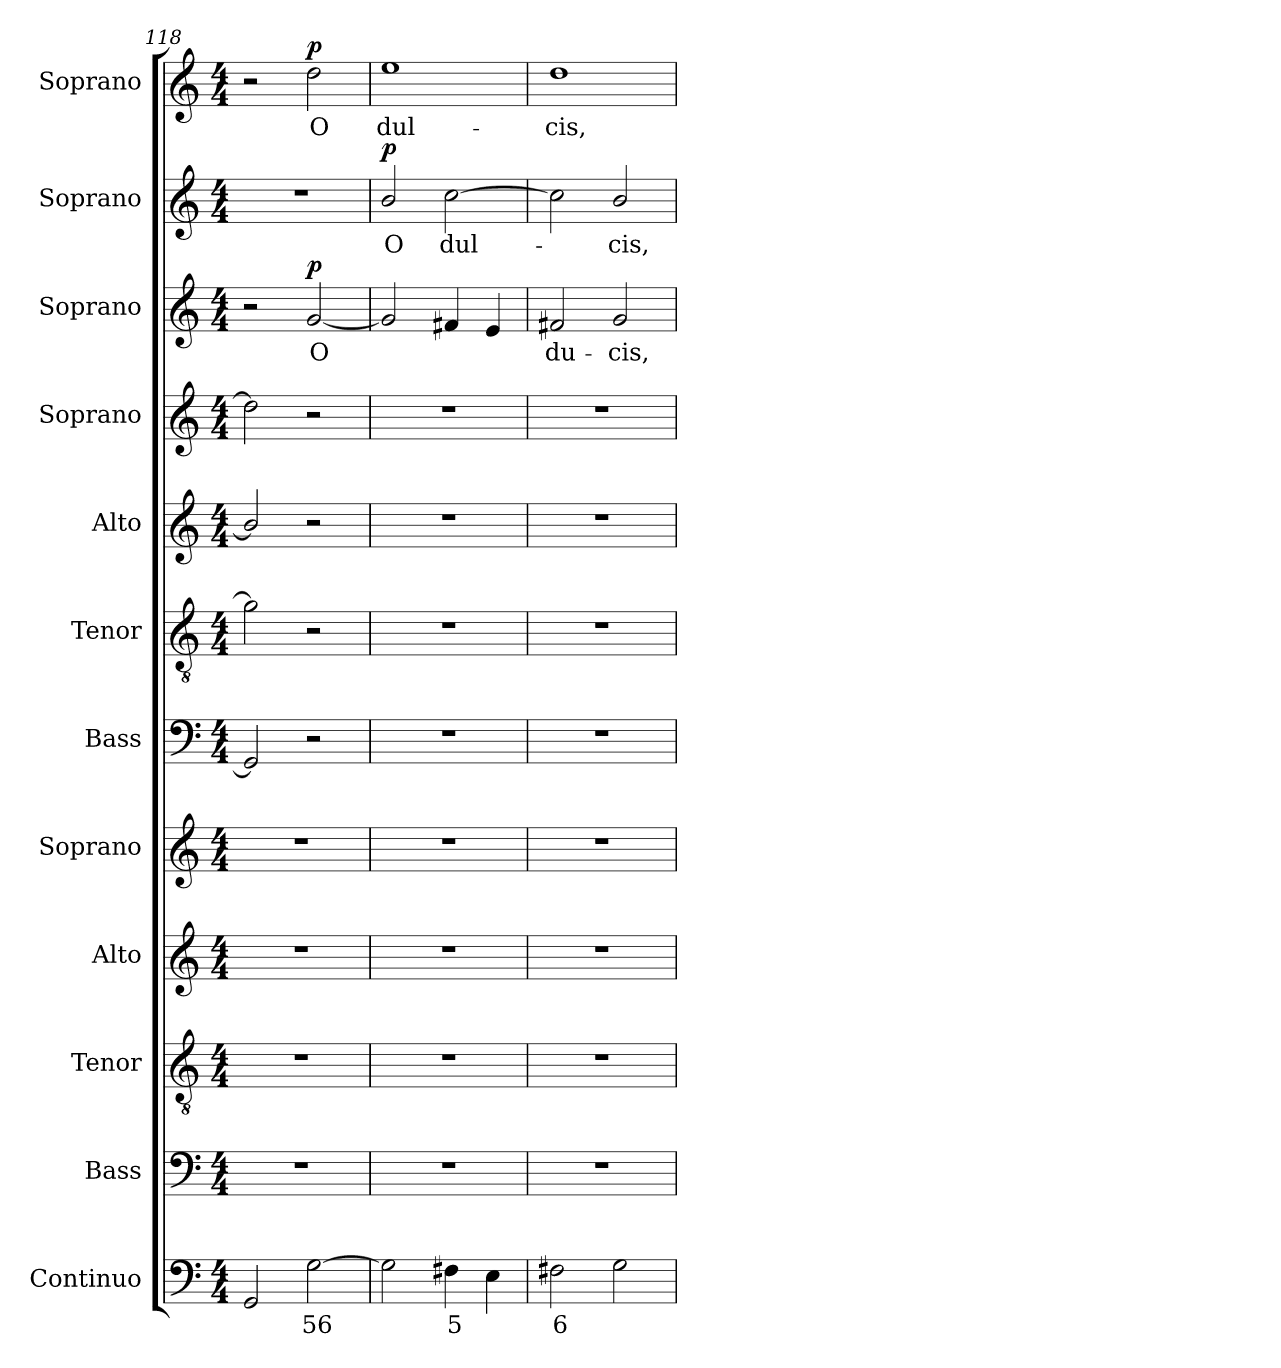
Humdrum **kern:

**kern	**text	**kern	**kern	**kern	**kern	**kern	**kern	**kern	**kern	**kern	**text	**dynam	**kern	**text	**dynam	**kern	**text	**dynam
*part12	*part12	*part11	*part10	*part9	*part8	*part7	*part6	*part5	*part4	*part3	*part3	*part3	*part2	*part2	*part2	*part1	*part1	*part1
*staff12	*staff12	*staff11	*staff10	*staff9	*staff8	*staff7	*staff6	*staff5	*staff4	*staff3	*staff3	*staff3	*staff2	*staff2	*staff2	*staff1	*staff1	*staff1
*I"Continuo	*	*I"Bass	*I"Tenor	*I"Alto	*I"Soprano	*I"Bass	*I"Tenor	*I"Alto	*I"Soprano	*I"Soprano	*	*	*I"Soprano	*	*	*I"Soprano	*	*
*I'Cont.	*	*I'B.	*I'T.	*I'A.	*I'S.	*I'B.	*I'T.	*I'A.	*I'S.	*I'S.	*	*	*I'S.	*	*	*I'S.	*	*
*clefF4	*	*clefF4	*clefGv2	*clefG2	*clefG2	*clefF4	*clefGv2	*clefG2	*clefG2	*clefG2	*	*	*clefG2	*	*	*clefG2	*	*
*	*	*	*ITrd7c12	*	*	*	*ITrd7c12	*	*	*	*	*	*	*	*	*	*	*
*k[]	*	*k[]	*k[]	*k[]	*k[]	*k[]	*k[]	*k[]	*k[]	*k[]	*	*	*k[]	*	*	*k[]	*	*
*C:	*	*C:	*C:	*C:	*C:	*C:	*C:	*C:	*C:	*C:	*	*	*C:	*	*	*C:	*	*
*M4/4	*	*M4/4	*M4/4	*M4/4	*M4/4	*M4/4	*M4/4	*M4/4	*M4/4	*M4/4	*	*	*M4/4	*	*	*M4/4	*	*
=118	=118	=118	=118	=118	=118	=118	=118	=118	=118	=118	=118	=118	=118	=118	=118	=118	=118	=118
2GGi/	.	1r	1r	1r	1r	2GGi/]	2Gi\]	2bi/]	2ddi\]	2r	.	.	1r	.	.	2r	.	.
!	!LO:LY:b:color=#000000	!	!	!	!	!	!	!	!	!	!	!	!	!	!	!	!	!
!	!	!	!	!	!	!	!	!	!	!	!LO:LY:b:color=#000000	!	!	!	!	!	!	!
!	!	!	!	!	!	!	!	!	!	!	!	!	!	!	!	!	!LO:LY:b:color=#000000	!
[>2Gi\	56	.	.	.	.	2r	2r	2r	2r	[<2gi/	O	p	.	.	.	2ddi\	O	p
=119	=119	=119	=119	=119	=119	=119	=119	=119	=119	=119	=119	=119	=119	=119	=119	=119	=119	=119
!	!	!	!	!	!	!	!	!	!	!	!	!	!	!LO:LY:b:color=#000000	!	!	!	!
!	!	!	!	!	!	!	!	!	!	!	!	!	!	!	!	!	!LO:LY:b:color=#000000	!
2Gi\]	.	1r	1r	1r	1r	1r	1r	1r	1r	2gi/]	.	.	2bi/	O	p	1eei	dul-	.
!	!LO:LY:b:color=#000000	!	!	!	!	!	!	!	!	!	!	!	!	!	!	!	!	!
!	!	!	!	!	!	!	!	!	!	!	!	!	!	!LO:LY:b:color=#000000	!	!	!	!
4F#Xi\	5	.	.	.	.	.	.	.	.	4f#Xi/	.	.	[>2cci\	dul-	.	.	.	.
4Ei\	.	.	.	.	.	.	.	.	.	4ei/	.	.	.	.	.	.	.	.
=120	=120	=120	=120	=120	=120	=120	=120	=120	=120	=120	=120	=120	=120	=120	=120	=120	=120	=120
!	!LO:LY:b:color=#000000	!	!	!	!	!	!	!	!	!	!	!	!	!	!	!	!	!
!	!	!	!	!	!	!	!	!	!	!	!LO:LY:b:color=#000000	!	!	!	!	!	!	!
!	!	!	!	!	!	!	!	!	!	!	!	!	!	!	!	!	!LO:LY:b:color=#000000	!
2F#Xi\	6	1r	1r	1r	1r	1r	1r	1r	1r	2f#Xi/	du-	.	2cci\]	.	.	1ddi	-cis,	.
!	!	!	!	!	!	!	!	!	!	!	!LO:LY:b:color=#000000	!	!	!	!	!	!	!
!	!	!	!	!	!	!	!	!	!	!	!	!	!	!LO:LY:b:color=#000000	!	!	!	!
2Gi\	.	.	.	.	.	.	.	.	.	2gi/	-cis,	.	2bi/	-cis,	.	.	.	.
=	=	=	=	=	=	=	=	=	=	=	=	=	=	=	=	=	=	=
*-	*-	*-	*-	*-	*-	*-	*-	*-	*-	*-	*-	*-	*-	*-	*-	*-	*-	*-
